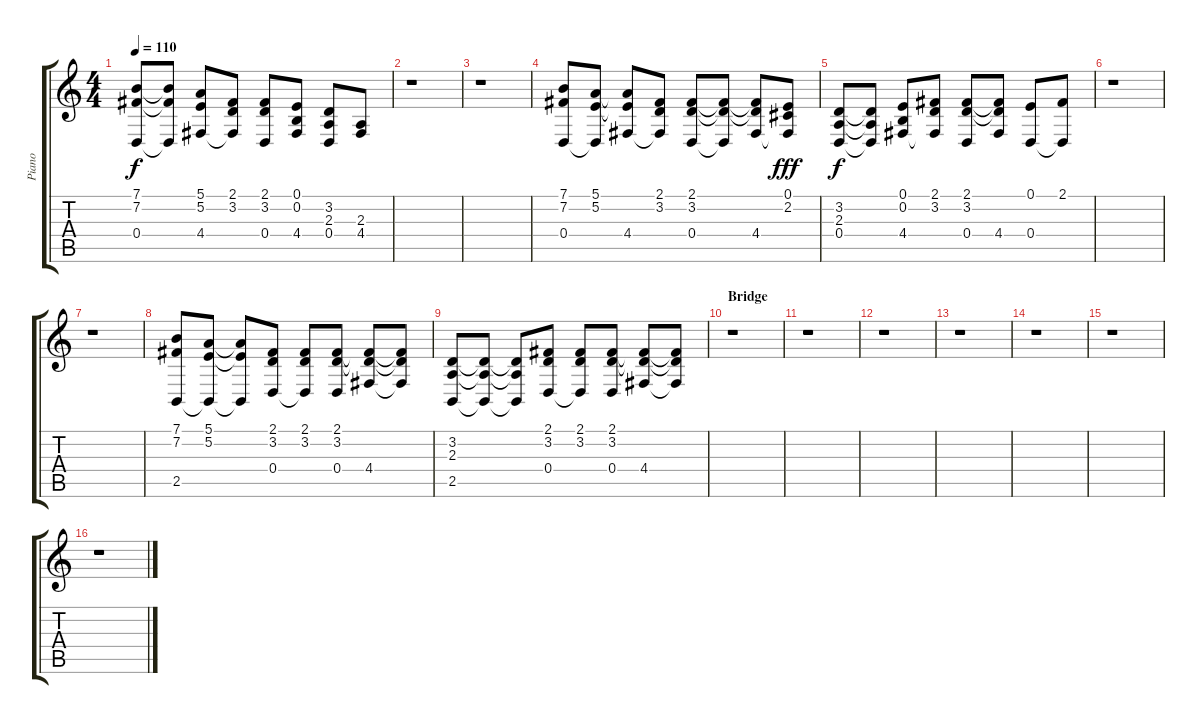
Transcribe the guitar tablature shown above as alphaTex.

\track ("Piano" "Piano") {instrument electricpiano2}
\staff {score tabs}
\tuning (E4 B3 G3 D3 A2 E2) {hide}
\ts (4 4)
\tempo 110
\clef g2
\ks c
(7.1 7.2 0.4).8{dy f} (7.1{t} 7.2{t} 0.4{t}).8 (5.1 5.2 4.4).8 (2.1 3.2 4.4{t}).8 (2.1 3.2 0.4).8 (0.1 0.2 4.4).8 (3.2 2.3 0.4).8 (2.3 4.4).8 |
r.1 |
r.1 |
(7.1 7.2 0.4).8 (5.1 5.2 0.4{t}).8 (5.1{t} 5.2{t} 4.4).8 (2.1 3.2 4.4{t}).8 (2.1 3.2 0.4).8 (2.1{t} 3.2{t} 0.4{t}).8 (2.1{t} 3.2{t} 4.4).8 (0.1 2.2 4.4{t}).8{dy fff} |
(3.2 2.3 0.4).8{dy f} (3.2{t} 2.3{t} 0.4{t}).8 (0.1 0.2 4.4).8 (2.1 3.2 4.4{t}).8 (2.1 3.2 0.4).8 (2.1{t} 3.2{t} 4.4).8 (0.1 0.4).8 (2.1 0.4{t}).8 |
r.1 |
r.1 |
(7.1 7.2 2.5).8 (5.1 5.2 2.5{t}).8 (5.1{t} 5.2{t} 2.5{t}).8 (2.1 3.2 0.4).8 (2.1 3.2 0.4{t}).8 (2.1 3.2 0.4).8 (2.1{t} 3.2{t} 4.4).8 (2.1{t} 3.2{t} 4.4{t}).8 |
(3.2 2.3 2.5).8 (3.2{t} 2.3{t} 2.5{t}).8 (3.2{t} 2.3{t} 2.5{t}).8 (2.1 3.2 0.4).8 (2.1 3.2 0.4{t}).8 (2.1 3.2 0.4).8 (2.1{t} 3.2{t} 4.4).8 (2.1{t} 3.2{t} 4.4{t}).8 |
\section ("" "Bridge")
r.1 |
r.1 |
r.1 |
r.1 |
r.1 |
r.1 |
r.1
